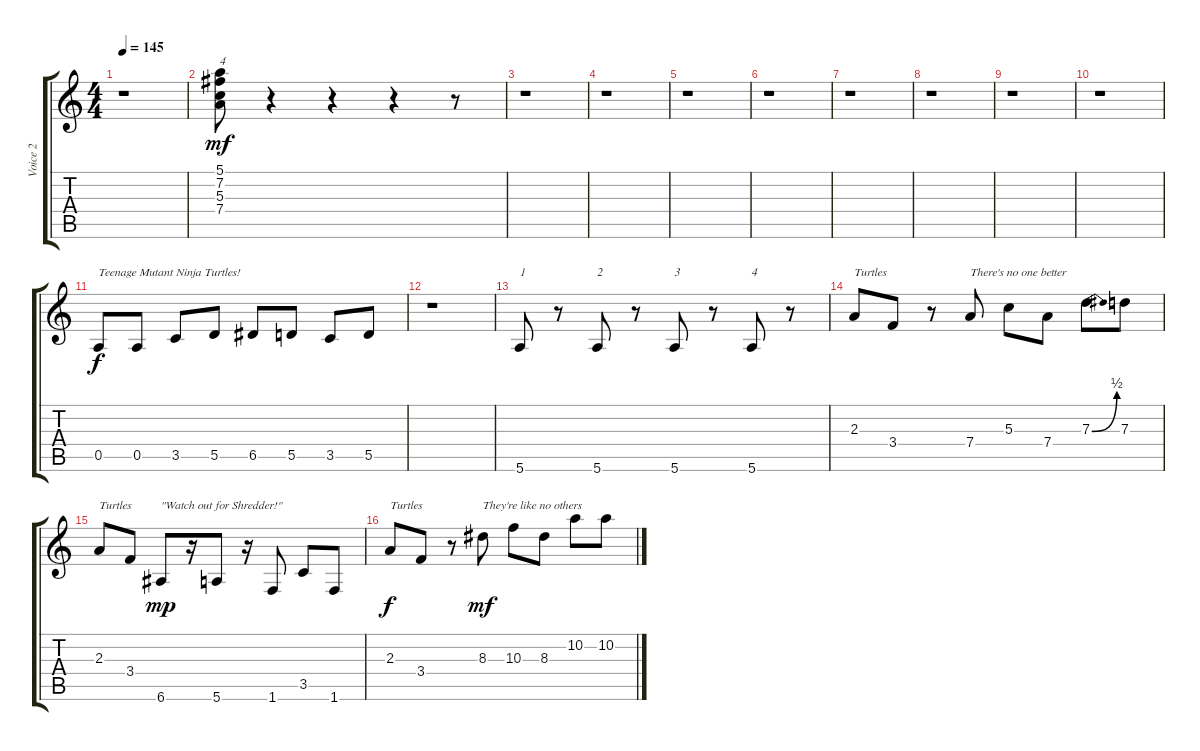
\track ("Voice 2" "Voice 2") {instrument overdrivenguitar}
\staff {score tabs}
\tuning (E4 B3 G3 D3 A2 E2) {hide}
\ts (4 4)
\tempo 145
\clef g2
\ks c
r.1{dy mf} |
(5.1 7.2 5.3 7.4).8{txt "4"} r.4 r.4 r.4 r.8 |
r.1 |
r.1 |
r.1 |
r.1 |
r.1 |
r.1 |
r.1 |
r.1 |
0.5.8{txt "Teenage Mutant Ninja Turtles! " dy f} 0.5.8 3.5.8 5.5.8 6.5.8 5.5.8 3.5.8 5.5.8 |
r.1 |
5.6.8{txt "1"} r.8 5.6.8{txt "2"} r.8 5.6.8{txt "3"} r.8 5.6.8{txt "4"} r.8 |
2.3.8{txt "Turtles"} 3.4.8 r.8 7.4.8{txt "There's no one better "} 5.3.8 7.4.8 7.3{be (bend 0 0 60 2)}.8 7.3.8 |
2.3.8{txt "Turtles"} 3.4.8 6.6.8{txt "\"Watch out for Shredder!\"" dy mp} r.16 5.6.8 r.16 1.6.8 3.5.8 1.6.8 |
2.3.8{txt "Turtles" dy f} 3.4.8 r.8 8.3.8{txt "They're like no others " dy mf} 10.3.8 8.3.8 10.2.8 10.2.8
